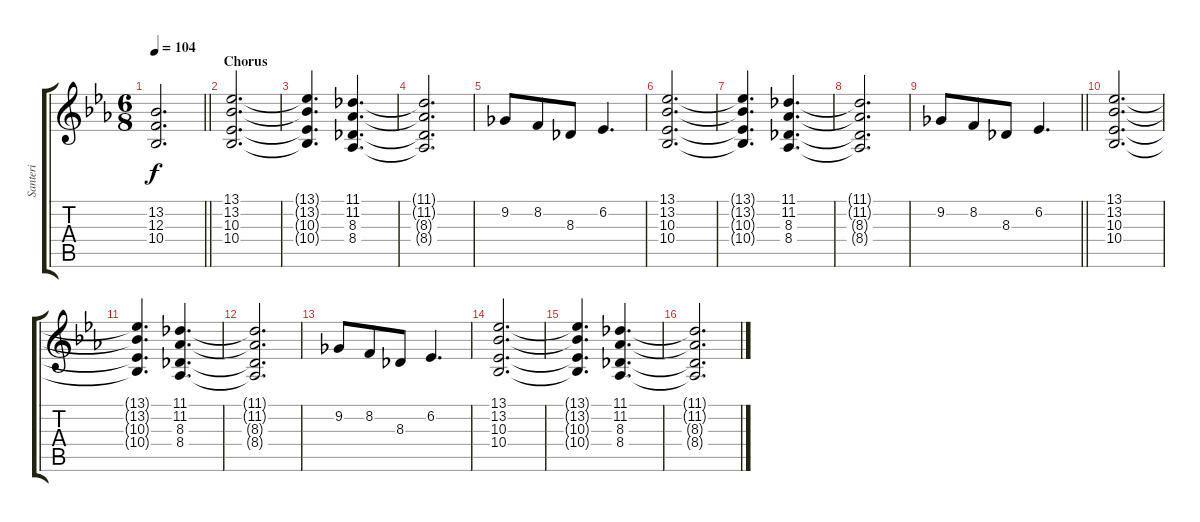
\track ("Santeri" "Santeri") {instrument pad2warm}
\staff {score tabs}
\tuning (D4 A3 F3 C3 G2 D2) {hide}
\ts (6 8)
\tempo 104
\clef g2
\barLineRight lightlight
\ks eb
(13.2{t} 12.3{t} 10.4{t}).2{d dy f} |
\section ("" "Chorus")
(13.1 13.2 10.3 10.4).2{d} |
(13.1{t} 13.2{t} 10.3{t} 10.4{t}).4{d} (11.1 11.2 8.3 8.4).4{d} |
(11.1{t} 11.2{t} 8.3{t} 8.4{t}).2{d} |
9.2.8 8.2.8 8.3.8 6.2.4{d} |
(13.1 13.2 10.3 10.4).2{d} |
(13.1{t} 13.2{t} 10.3{t} 10.4{t}).4{d} (11.1 11.2 8.3 8.4).4{d} |
(11.1{t} 11.2{t} 8.3{t} 8.4{t}).2{d} |
\barLineRight lightlight
9.2.8 8.2.8 8.3.8 6.2.4{d} |
(13.1 13.2 10.3 10.4).2{d} |
(13.1{t} 13.2{t} 10.3{t} 10.4{t}).4{d} (11.1 11.2 8.3 8.4).4{d} |
(11.1{t} 11.2{t} 8.3{t} 8.4{t}).2{d} |
9.2.8 8.2.8 8.3.8 6.2.4{d} |
(13.1 13.2 10.3 10.4).2{d} |
(13.1{t} 13.2{t} 10.3{t} 10.4{t}).4{d} (11.1 11.2 8.3 8.4).4{d} |
(11.1{t} 11.2{t} 8.3{t} 8.4{t}).2{d}
